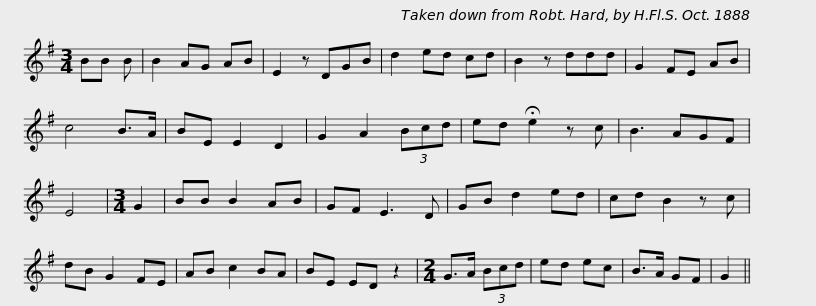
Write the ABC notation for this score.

X:1
L:1/8
M:3/4
I:linebreak $
K:Emin
V:1 treble
V:1
 BB B | B2 AG AB | E2 z DGB | d2 ed cd | B2 z ddd | %5
 G2 FE AB | c4 B>A | BE E2 D2 | G2 A2 (3Bcd |$ ed !fermata!e2 z c | %10
 B3 AGF | E4 |[M:3/4] G2 | BB B2 AB | GF E3 D | %15
 GB d2 ed | cd B2 z c | dB G2 FE | AB c2 BA |$ BE ED z2 | %20
[M:2/4] G>A (3Bcd | ed ec | B>A GF | G2 || %24
